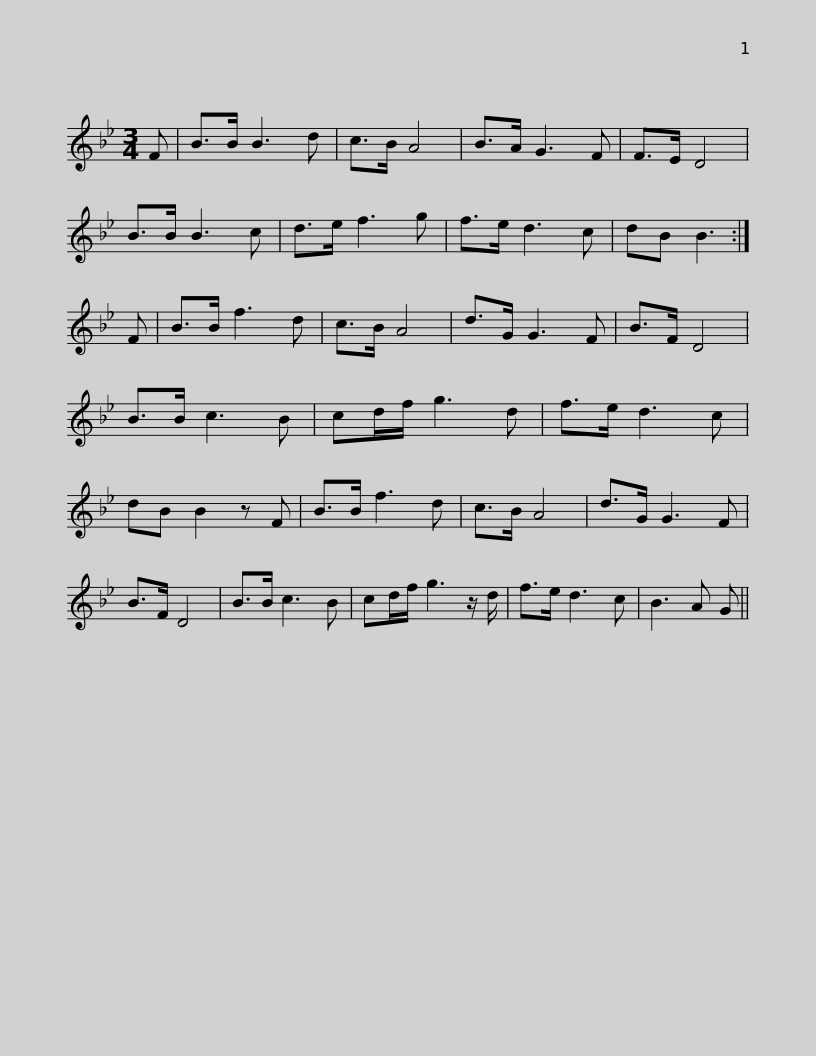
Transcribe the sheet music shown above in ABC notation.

X:1
L:1/8
M:3/4
I:linebreak $
K:Bb
V:1 treble
V:1
 F | B>B B3 d | c>B A4 | B>A G3 F | F>E D4 | %5
 B>B B3 c | d>e f3 g | f>e d3 c | dB B3 :| F |$ %10
 B>B f3 d | c>B A4 | d>G G3 F | B>F D4 | B>B c3 B | %15
 cd/f/ g3 d | f>e d3 c | dB B2 z F | B>B f3 d |$ c>B A4 | %20
 d>G G3 F | B>F D4 | B>B c3 B | cd/f/ g3 z/ d/ | f>e d3 c | %25
 B3 A G || %26
